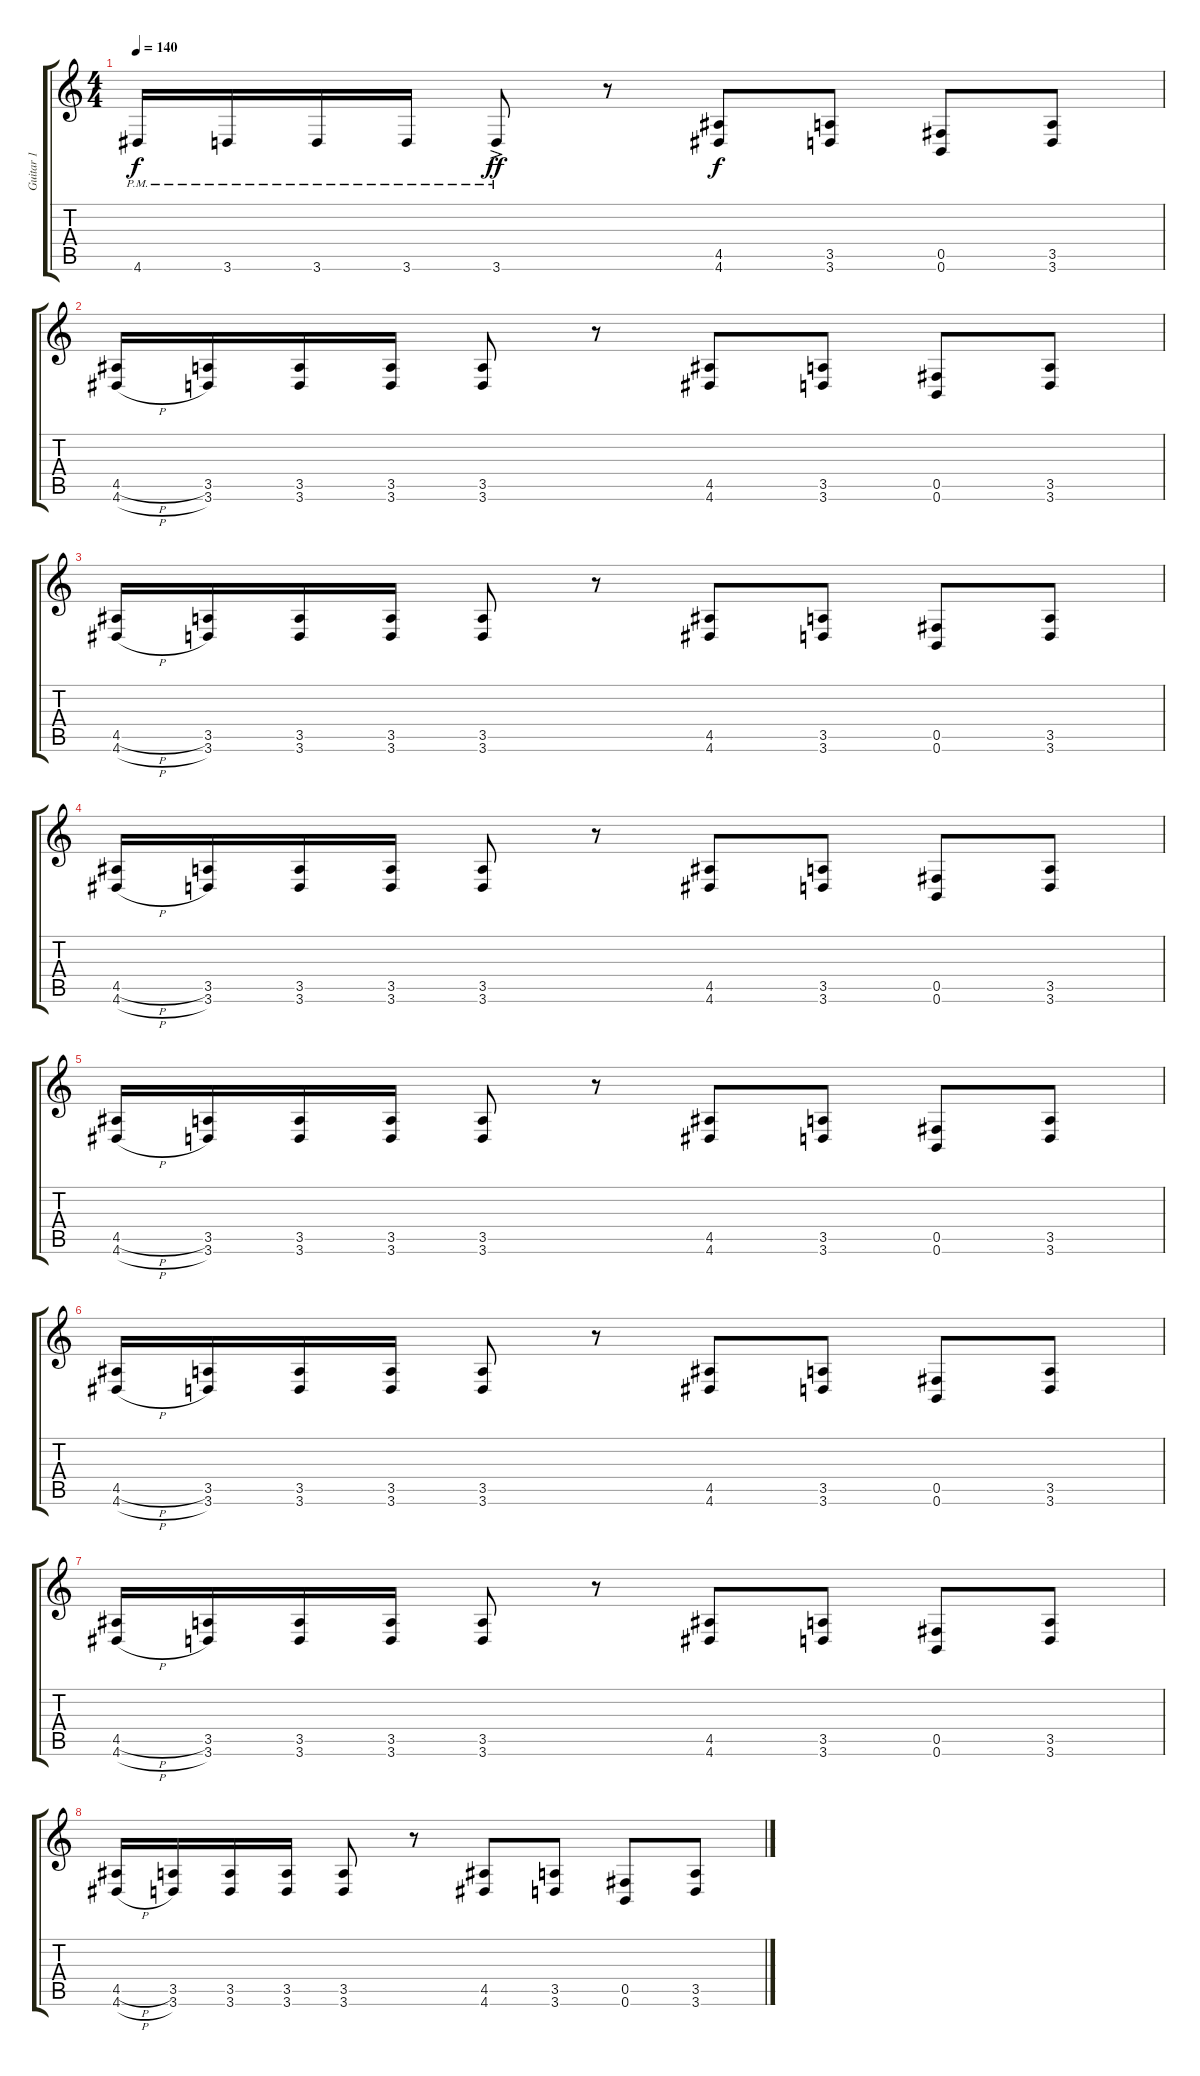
\track ("Guitar 1" "Guitar 1") {instrument distortionguitar}
\staff {score tabs}
\tuning (Db4 Ab3 E3 B2 Gb2 B1) {hide}
\ts (4 4)
\tempo 140
\clef g2
\ks c
4.6{pm}.16{dy f} 3.6{pm}.16 3.6{pm}.16 3.6{pm}.16 3.6{ac pm}.8{dy ff} r.8 (4.5 4.6).8{dy f} (3.5 3.6).8 (0.5 0.6).8 (3.5 3.6).8 |
(4.5{h} 4.6{h}).16 (3.5 3.6).16 (3.5 3.6).16 (3.5 3.6).16 (3.5 3.6).8 r.8 (4.5 4.6).8 (3.5 3.6).8 (0.5 0.6).8 (3.5 3.6).8 |
(4.5{h} 4.6{h}).16 (3.5 3.6).16 (3.5 3.6).16 (3.5 3.6).16 (3.5 3.6).8 r.8 (4.5 4.6).8 (3.5 3.6).8 (0.5 0.6).8 (3.5 3.6).8 |
(4.5{h} 4.6{h}).16 (3.5 3.6).16 (3.5 3.6).16 (3.5 3.6).16 (3.5 3.6).8 r.8 (4.5 4.6).8 (3.5 3.6).8 (0.5 0.6).8 (3.5 3.6).8 |
(4.5{h} 4.6{h}).16 (3.5 3.6).16 (3.5 3.6).16 (3.5 3.6).16 (3.5 3.6).8 r.8 (4.5 4.6).8 (3.5 3.6).8 (0.5 0.6).8 (3.5 3.6).8 |
(4.5{h} 4.6{h}).16 (3.5 3.6).16 (3.5 3.6).16 (3.5 3.6).16 (3.5 3.6).8 r.8 (4.5 4.6).8 (3.5 3.6).8 (0.5 0.6).8 (3.5 3.6).8 |
(4.5{h} 4.6{h}).16 (3.5 3.6).16 (3.5 3.6).16 (3.5 3.6).16 (3.5 3.6).8 r.8 (4.5 4.6).8 (3.5 3.6).8 (0.5 0.6).8 (3.5 3.6).8 |
(4.5{h} 4.6{h}).16 (3.5 3.6).16 (3.5 3.6).16 (3.5 3.6).16 (3.5 3.6).8 r.8 (4.5 4.6).8 (3.5 3.6).8 (0.5 0.6).8 (3.5 3.6).8
